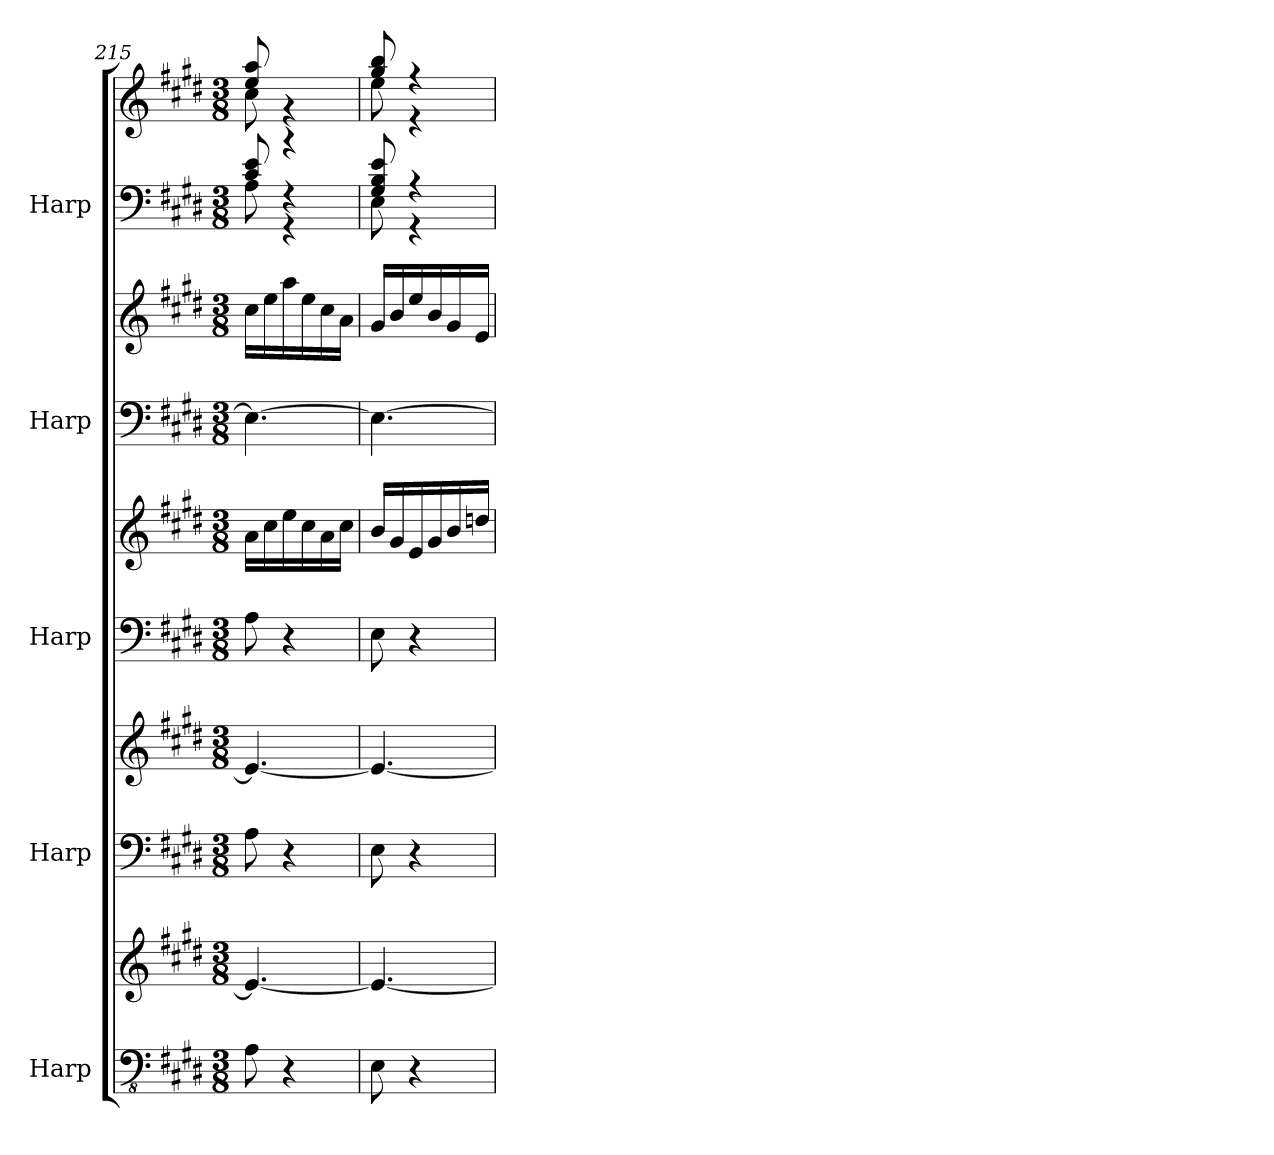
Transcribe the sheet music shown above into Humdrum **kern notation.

**kern	**kern	**kern	**kern	**kern	**kern	**kern	**kern	**kern	**kern
*part5	*part5	*part4	*part4	*part3	*part3	*part2	*part2	*part1	*part1
*staff10	*staff9	*staff8	*staff7	*staff6	*staff5	*staff4	*staff3	*staff2	*staff1
*I"Harp	*	*I"Harp	*	*I"Harp	*	*I"Harp	*	*I"Harp	*
*I'Hp	*	*I'Hp	*	*I'Hp	*	*I'Hp	*	*I'Hp	*
*clefFv4	*clefG2	*clefF4	*clefG2	*clefF4	*clefG2	*clefF4	*clefG2	*clefF4	*clefG2
*k[f#c#g#d#]	*k[f#c#g#d#]	*k[f#c#g#d#]	*k[f#c#g#d#]	*k[f#c#g#d#]	*k[f#c#g#d#]	*k[f#c#g#d#]	*k[f#c#g#d#]	*k[f#c#g#d#]	*k[f#c#g#d#]
*M3/8	*M3/8	*M3/8	*M3/8	*M3/8	*M3/8	*M3/8	*M3/8	*M3/8	*M3/8
=215	=215	=215	=215	=215	=215	=215	=215	=215	=215
*	*	*	*	*	*	*	*	*^	*^
8AA\	4.e/_	8A\	4.e/_	8A\	16a\LL	4.E\_	16cc#\LL	8c#/ 8e/	8A\	8ee/ 8aa/	8cc#\
.	.	.	.	.	16cc#\	.	16ee\	.	.	.	.
4r	.	4r	.	4r	16ee\	.	16aa\	4rF	4r	4rg	4rA
.	.	.	.	.	16cc#\	.	16ee\	.	.	.	.
.	.	.	.	.	16a\	.	16cc#\	.	.	.	.
.	.	.	.	.	16cc#\JJ	.	16a\JJ	.	.	.	.
=216	=216	=216	=216	=216	=216	=216	=216	=216	=216	=216	=216
8EE\	4.e/_	8E\	4.e/_	8E\	16b/LL	4.E\_	16g#/LL	8G#/ 8B/ 8e/	8E\	8gg#/ 8bb/	8ee\
.	.	.	.	.	16g#/	.	16b/	.	.	.	.
4r	.	4r	.	4r	16e/	.	16ee/	4rA	4r	4rff	4r
.	.	.	.	.	16g#/	.	16b/	.	.	.	.
.	.	.	.	.	16b/	.	16g#/	.	.	.	.
.	.	.	.	.	16ddn/JJ	.	16e/JJ	.	.	.	.
*	*	*	*	*	*	*	*	*v	*v	*	*
*	*	*	*	*	*	*	*	*	*v	*v
=	=	=	=	=	=	=	=	=	=
*-	*-	*-	*-	*-	*-	*-	*-	*-	*-
